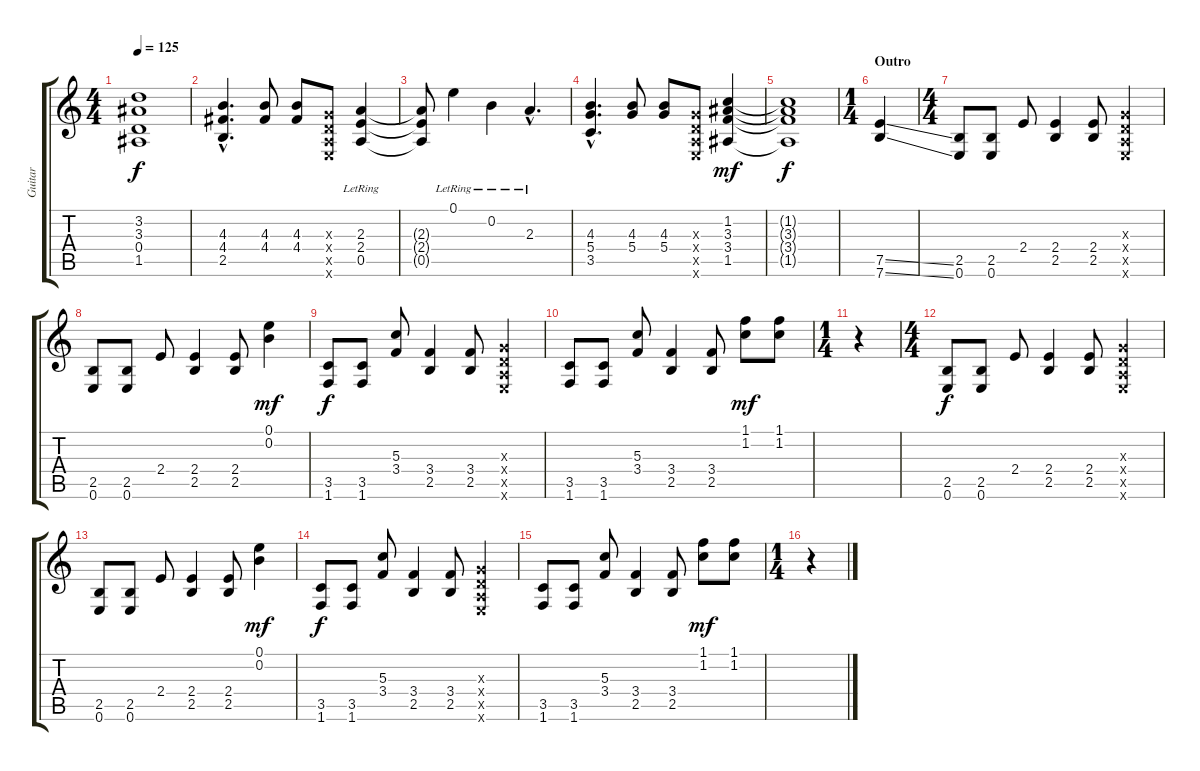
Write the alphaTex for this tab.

\track ("Guitar" "Guitar") {instrument distortionguitar}
\staff {score tabs}
\tuning (E4 B3 G3 D3 A2 E2) {hide}
\ts (4 4)
\tempo 125
\clef g2
\ks c
(3.2{t} 3.3{t} 0.4{t} 1.5{t}).1{dy f} |
(4.3{hac} 4.4{hac} 2.5{hac}).4{d} (4.3 4.4).8 (4.3 4.4).8 (0.3{x} 0.4{x} 0.5{x} 0.6{x}).8 (2.3{lr} 2.4{lr} 0.5{lr}).4 |
(2.3{t} 2.4{t} 0.5{t}).8 0.1{lr}.4 0.2{lr}.4 2.3{hac lr}.4{d} |
(4.3{hac} 5.4{hac} 3.5{hac}).4{d} (4.3 5.4).8 (4.3 5.4).8 (0.3{x} 0.4{x} 0.5{x} 0.6{x}).8 (1.2 3.3 3.4 1.5).4{dy mf} |
(1.2{t} 3.3{t} 3.4{t} 1.5{t}).1{dy f} |
\ts (1 4)
\section ("" "Outro")
(7.5{ss} 7.6{ss}).4 |
\ts (4 4)
(2.5 0.6).8 (2.5 0.6).8 2.4.8 (2.4 2.5).4 (2.4 2.5).8 (0.3{x} 0.4{x} 0.5{x} 0.6{x}).4 |
(2.5 0.6).8 (2.5 0.6).8 2.4.8 (2.4 2.5).4 (2.4 2.5).8 (0.1 0.2).4{dy mf} |
(3.5 1.6).8{dy f} (3.5 1.6).8 (5.3 3.4).8 (3.4 2.5).4 (3.4 2.5).8 (0.3{x} 0.4{x} 0.5{x} 0.6{x}).4 |
(3.5 1.6).8 (3.5 1.6).8 (5.3 3.4).8 (3.4 2.5).4 (3.4 2.5).8 (1.1 1.2).8{dy mf} (1.1 1.2).8 |
\ts (1 4)
r.4 |
\ts (4 4)
(2.5 0.6).8{dy f} (2.5 0.6).8 2.4.8 (2.4 2.5).4 (2.4 2.5).8 (0.3{x} 0.4{x} 0.5{x} 0.6{x}).4 |
(2.5 0.6).8 (2.5 0.6).8 2.4.8 (2.4 2.5).4 (2.4 2.5).8 (0.1 0.2).4{dy mf} |
(3.5 1.6).8{dy f} (3.5 1.6).8 (5.3 3.4).8 (3.4 2.5).4 (3.4 2.5).8 (0.3{x} 0.4{x} 0.5{x} 0.6{x}).4 |
(3.5 1.6).8 (3.5 1.6).8 (5.3 3.4).8 (3.4 2.5).4 (3.4 2.5).8 (1.1 1.2).8{dy mf} (1.1 1.2).8 |
\ts (1 4)
r.4
